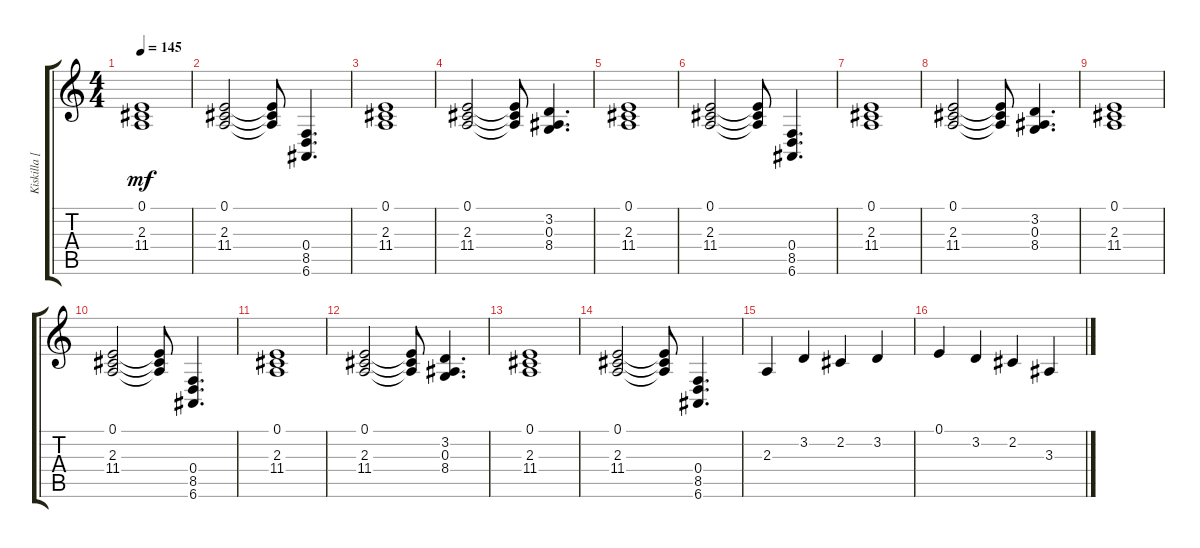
\track ("Kiskilla [Teclado]" "Kiskilla [") {instrument churchorgan}
\staff {score tabs}
\tuning (E4 B3 G3 D3 A2 E2) {hide}
\ts (4 4)
\tempo 145
\clef g2
\ks c
(0.1 2.3 11.4).1{dy mf instrument stringensemble1} |
(0.1 2.3 11.4).2 (0.1{t} 2.3{t} 11.4{t}).8 (0.4 8.5 6.6).4{d} |
(0.1 2.3 11.4).1 |
(0.1 2.3 11.4).2 (0.1{t} 2.3{t} 11.4{t}).8 (3.2 0.3 8.4).4{d} |
(0.1 2.3 11.4).1 |
(0.1 2.3 11.4).2 (0.1{t} 2.3{t} 11.4{t}).8 (0.4 8.5 6.6).4{d} |
(0.1 2.3 11.4).1 |
(0.1 2.3 11.4).2 (0.1{t} 2.3{t} 11.4{t}).8 (3.2 0.3 8.4).4{d} |
(0.1 2.3 11.4).1 |
(0.1 2.3 11.4).2 (0.1{t} 2.3{t} 11.4{t}).8 (0.4 8.5 6.6).4{d} |
(0.1 2.3 11.4).1 |
(0.1 2.3 11.4).2 (0.1{t} 2.3{t} 11.4{t}).8 (3.2 0.3 8.4).4{d} |
(0.1 2.3 11.4).1 |
(0.1 2.3 11.4).2 (0.1{t} 2.3{t} 11.4{t}).8 (0.4 8.5 6.6).4{d} |
2.3.4 3.2.4 2.2.4 3.2.4 |
0.1.4 3.2.4 2.2.4 3.3.4
